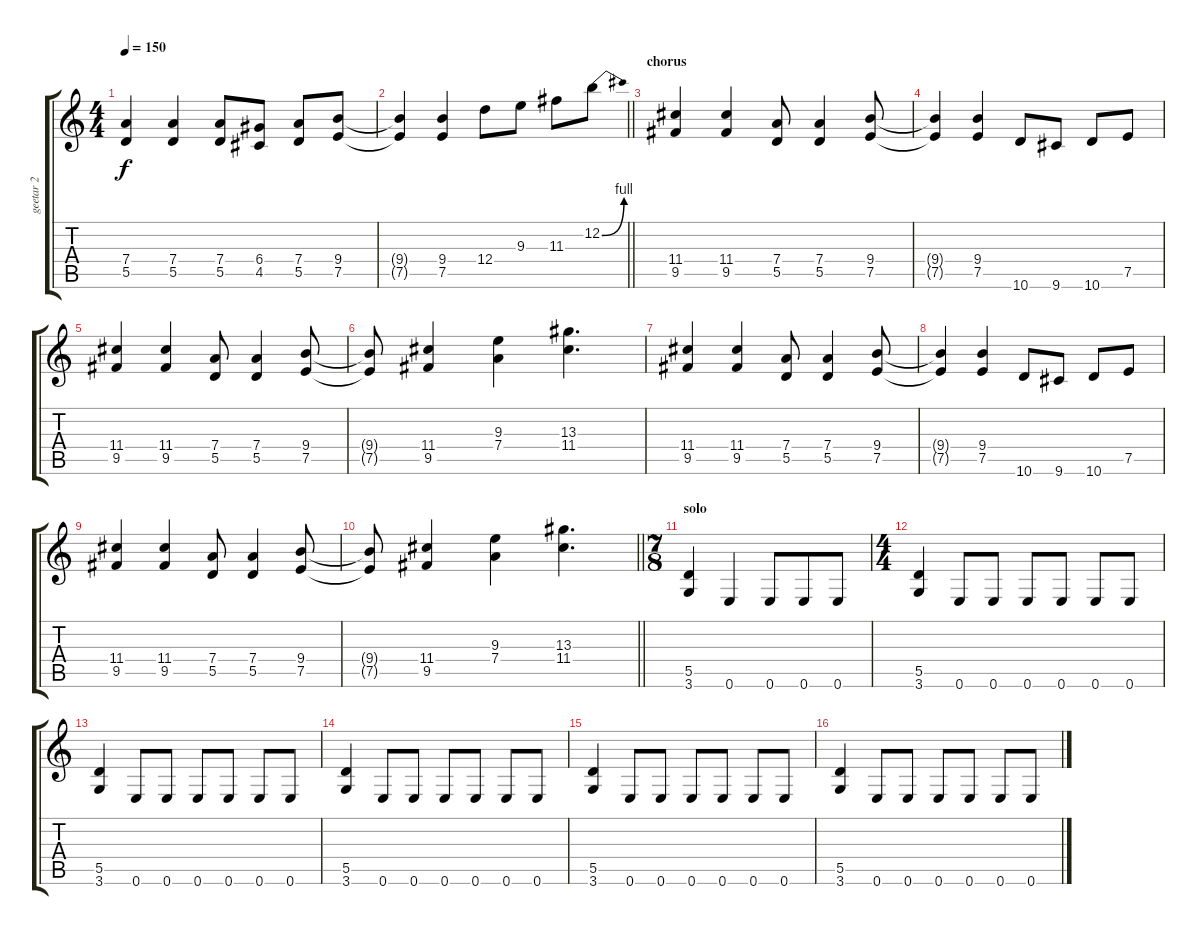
\track ("geetar 2" "geetar 2") {instrument distortionguitar}
\staff {score tabs}
\tuning (E4 B3 G3 D3 A2 E2) {hide}
\ts (4 4)
\tempo 150
\clef g2
\ks c
(7.4{t} 5.5{t}).4{dy f} (7.4 5.5).4 (7.4 5.5).8 (6.4 4.5).8 (7.4 5.5).8 (9.4 7.5).8 |
\barLineRight lightlight
(9.4{t} 7.5{t}).4 (9.4 7.5).4 12.4.8 9.3.8 11.3.8 12.2{be (bend 0 0 60 4)}.8 |
\section ("" "chorus")
(11.4 9.5).4 (11.4 9.5).4 (7.4 5.5).8 (7.4 5.5).4 (9.4 7.5).8 |
(9.4{t} 7.5{t}).4 (9.4 7.5).4 10.6.8 9.6.8 10.6.8 7.5.8 |
(11.4 9.5).4 (11.4 9.5).4 (7.4 5.5).8 (7.4 5.5).4 (9.4 7.5).8 |
(9.4{t} 7.5{t}).8 (11.4 9.5).4 (9.3 7.4).4 (13.3 11.4).4{d} |
(11.4 9.5).4 (11.4 9.5).4 (7.4 5.5).8 (7.4 5.5).4 (9.4 7.5).8 |
(9.4{t} 7.5{t}).4 (9.4 7.5).4 10.6.8 9.6.8 10.6.8 7.5.8 |
(11.4 9.5).4 (11.4 9.5).4 (7.4 5.5).8 (7.4 5.5).4 (9.4 7.5).8 |
\barLineRight lightlight
(9.4{t} 7.5{t}).8 (11.4 9.5).4 (9.3 7.4).4 (13.3 11.4).4{d} |
\ts (7 8)
\section ("" "solo")
(5.5 3.6).4 0.6.4 0.6.8 0.6.8 0.6.8 |
\ts (4 4)
(5.5 3.6).4 0.6.8 0.6.8 0.6.8 0.6.8 0.6.8 0.6.8 |
(5.5 3.6).4 0.6.8 0.6.8 0.6.8 0.6.8 0.6.8 0.6.8 |
(5.5 3.6).4 0.6.8 0.6.8 0.6.8 0.6.8 0.6.8 0.6.8 |
(5.5 3.6).4 0.6.8 0.6.8 0.6.8 0.6.8 0.6.8 0.6.8 |
(5.5 3.6).4 0.6.8 0.6.8 0.6.8 0.6.8 0.6.8 0.6.8
